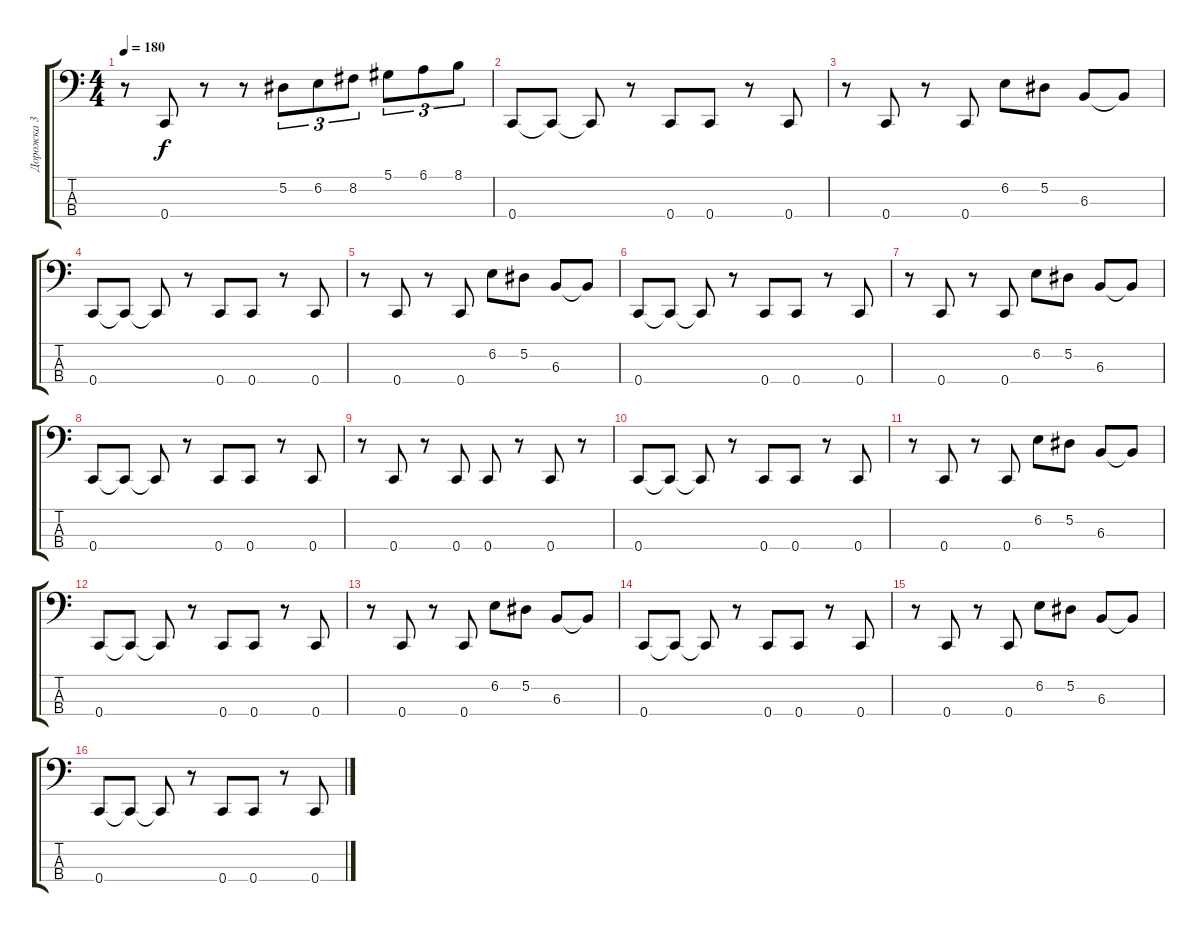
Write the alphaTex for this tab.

\track ("Дорожка 3" "Дорожка 3") {instrument electricbasspick}
\staff {score tabs}
\tuning (Eb2 Bb1 F1 C1) {hide}
\ts (4 4)
\tempo 180
\clef f4
\ks c
r.8{dy f} 0.4.8 r.8 r.8 5.2.8{tu (3 2)} 6.2.8{tu (3 2)} 8.2.8{tu (3 2)} 5.1.8{tu (3 2)} 6.1.8{tu (3 2)} 8.1.8{tu (3 2)} |
0.4.8 0.4{t}.8 0.4{t}.8 r.8 0.4.8 0.4.8 r.8 0.4.8 |
r.8 0.4.8 r.8 0.4.8 6.2.8 5.2.8 6.3.8 6.3{t}.8 |
0.4.8 0.4{t}.8 0.4{t}.8 r.8 0.4.8 0.4.8 r.8 0.4.8 |
r.8 0.4.8 r.8 0.4.8 6.2.8 5.2.8 6.3.8 6.3{t}.8 |
0.4.8 0.4{t}.8 0.4{t}.8 r.8 0.4.8 0.4.8 r.8 0.4.8 |
r.8 0.4.8 r.8 0.4.8 6.2.8 5.2.8 6.3.8 6.3{t}.8 |
0.4.8 0.4{t}.8 0.4{t}.8 r.8 0.4.8 0.4.8 r.8 0.4.8 |
r.8 0.4.8 r.8 0.4.8 0.4.8 r.8 0.4.8 r.8 |
0.4.8 0.4{t}.8 0.4{t}.8 r.8 0.4.8 0.4.8 r.8 0.4.8 |
r.8 0.4.8 r.8 0.4.8 6.2.8 5.2.8 6.3.8 6.3{t}.8 |
0.4.8 0.4{t}.8 0.4{t}.8 r.8 0.4.8 0.4.8 r.8 0.4.8 |
r.8 0.4.8 r.8 0.4.8 6.2.8 5.2.8 6.3.8 6.3{t}.8 |
0.4.8 0.4{t}.8 0.4{t}.8 r.8 0.4.8 0.4.8 r.8 0.4.8 |
r.8 0.4.8 r.8 0.4.8 6.2.8 5.2.8 6.3.8 6.3{t}.8 |
0.4.8 0.4{t}.8 0.4{t}.8 r.8 0.4.8 0.4.8 r.8 0.4.8
